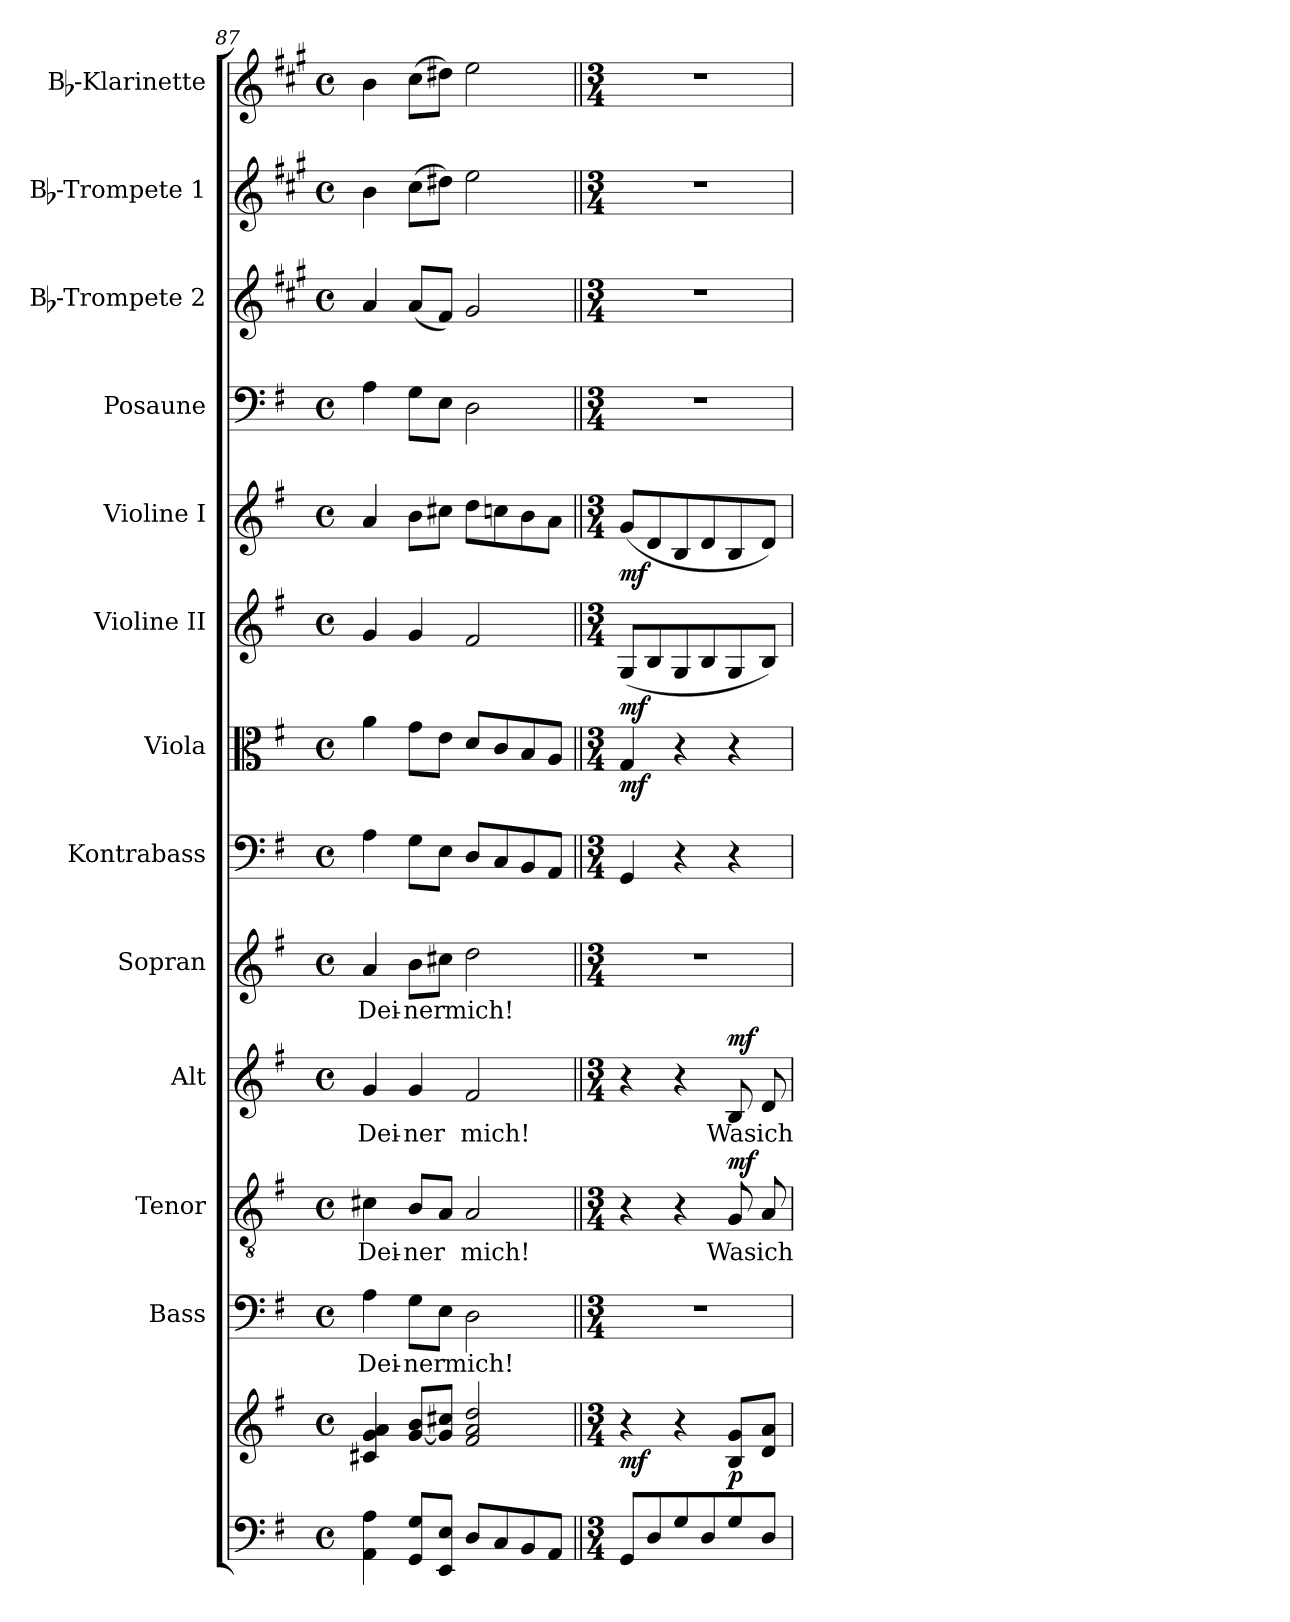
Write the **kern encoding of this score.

**kern	**kern	**dynam	**kern	**text	**kern	**text	**dynam	**kern	**text	**dynam	**kern	**text	**kern	**kern	**dynam	**kern	**dynam	**kern	**dynam	**kern	**kern	**kern	**kern
*part13	*part13	*part13	*part12	*part12	*part11	*part11	*part11	*part10	*part10	*part10	*part9	*part9	*part8	*part7	*part7	*part6	*part6	*part5	*part5	*part4	*part3	*part2	*part1
*staff14	*staff13	*staff13/14	*staff12	*staff12	*staff11	*staff11	*staff11	*staff10	*staff10	*staff10	*staff9	*staff9	*staff8	*staff7	*staff7	*staff6	*staff6	*staff5	*staff5	*staff4	*staff3	*staff2	*staff1
*	*	*	*I"Bass	*	*I"Tenor	*	*	*I"Alt	*	*	*I"Sopran	*	*I"Kontrabass	*I"Viola	*	*I"Violine II	*	*I"Violine I	*	*I"Posaune	*I"Bb-Trompete 2	*I"Bb-Trompete 1	*I"Bb-Klarinette
*	*	*	*I'B.	*	*I'T.	*	*	*I'A.	*	*	*I'S.	*	*I'Kb.	*I'Vla.	*	*I'Vl. II	*	*I'Vl. I	*	*I'Pos.	*I'Bb Trp. 2	*I'Bb Trp. 1	*I'Bb Kl.
*clefF4	*clefG2	*	*clefF4	*	*clefGv2	*	*	*clefG2	*	*	*clefG2	*	*clefF4	*clefC3	*	*clefG2	*	*clefG2	*	*clefF4	*clefG2	*clefG2	*clefG2
*	*	*	*	*	*	*	*	*	*	*	*	*	*ITrd7c12	*	*	*	*	*	*	*	*ITrd1c2	*ITrd1c2	*ITrd1c2
*k[f#]	*k[f#]	*	*k[f#]	*	*k[f#]	*	*	*k[f#]	*	*	*k[f#]	*	*k[f#]	*k[f#]	*	*k[f#]	*	*k[f#]	*	*k[f#]	*k[f#]	*k[f#]	*k[f#]
*G:	*G:	*	*G:	*	*G:	*	*	*G:	*	*	*G:	*	*G:	*G:	*	*G:	*	*G:	*	*G:	*G:	*G:	*G:
*M4/4	*M4/4	*	*M4/4	*	*M4/4	*	*	*M4/4	*	*	*M4/4	*	*M4/4	*M4/4	*	*M4/4	*	*M4/4	*	*M4/4	*M4/4	*M4/4	*M4/4
*met(c)	*met(c)	*	*met(c)	*	*met(c)	*	*	*met(c)	*	*	*met(c)	*	*met(c)	*met(c)	*	*met(c)	*	*met(c)	*	*met(c)	*met(c)	*met(c)	*met(c)
=87	=87	=87	=87	=87	=87	=87	=87	=87	=87	=87	=87	=87	=87	=87	=87	=87	=87	=87	=87	=87	=87	=87	=87
!	!	!	!	!LO:LY:b	!	!LO:LY:b	!	!	!LO:LY:b	!	!	!LO:LY:b	!	!	!	!	!	!	!	!	!	!	!
4AA\ 4A\	4c#X/ 4g/ 4a/	.	4A\	Dei-	4c#X\	Dei-	.	4g/	Dei-	.	4a/	Dei-	4AA\	4a\	.	4g/	.	4a/	.	4A\	4g/	4a\	4a\
!	!	!	!	!LO:LY:b	!	!LO:LY:b	!	!	!LO:LY:b	!	!	!LO:LY:b	!	!	!	!	!	!	!	!	!	!	!
8GG/ 8G/L	[8g/ 8b/L	.	8G\L	-ner	8B/L	-ner	.	4g/	-ner	.	8b\L	-ner	8GG\L	8g\L	.	4g/	.	8b\L	.	8G\L	(<8g/L	(>8b\L	(>8b\L
8EE/ 8E/J	8g/] 8cc#X/J	.	8E\J	.	8A/J	.	.	.	.	.	8cc#X\J	.	8EE\J	8e\J	.	.	.	8cc#X\J	.	8E\J	8e/J)	8cc#X\J)	8cc#X\J)
!	!	!	!	!LO:LY:b	!	!LO:LY:b	!	!	!LO:LY:b	!	!	!LO:LY:b	!	!	!	!	!	!	!	!	!	!	!
8D/L	2f#/ 2a/ 2dd/	.	2D\	mich!	2A/	mich!	.	2f#/	mich!	.	2dd\	mich!	8DD/L	8d/L	.	2f#/	.	8dd\L	.	2D\	2f#/	2dd\	2dd\
8C/	.	.	.	.	.	.	.	.	.	.	.	.	8CC/	8c/	.	.	.	8ccn\	.	.	.	.	.
8BB/	.	.	.	.	.	.	.	.	.	.	.	.	8BBB/	8B/	.	.	.	8b\	.	.	.	.	.
8AA/J	.	.	.	.	.	.	.	.	.	.	.	.	8AAA/J	8A/J	.	.	.	8a\J	.	.	.	.	.
=88||	=88||	=88||	=88||	=88||	=88||	=88||	=88||	=88||	=88||	=88||	=88||	=88||	=88||	=88||	=88||	=88||	=88||	=88||	=88||	=88||	=88||	=88||	=88||
*M3/4	*M3/4	*	*M3/4	*	*M3/4	*	*	*M3/4	*	*	*M3/4	*	*M3/4	*M3/4	*	*M3/4	*	*M3/4	*	*M3/4	*M3/4	*M3/4	*M3/4
!	!	!LO:DY:b	!	!	!	!	!	!	!	!	!	!	!	!	!LO:DY:b	!	!LO:DY:b	!	!LO:DY:b	!	!	!	!
8GG/L	4r	mf	2.r	.	4r	.	.	4r	.	.	2.r	.	4GGG/	4G/	mf	(<8G/L	mf	(<8g/L	mf	2.r	2.r	2.r	2.r
8D/	.	.	.	.	.	.	.	.	.	.	.	.	.	.	.	8B/	.	8d/	.	.	.	.	.
8G/	4r	.	.	.	4r	.	.	4r	.	.	.	.	4r	4r	.	8G/	.	8B/	.	.	.	.	.
8D/	.	.	.	.	.	.	.	.	.	.	.	.	.	.	.	8B/	.	8d/	.	.	.	.	.
!	!	!LO:DY:b	!	!	!	!LO:LY:b	!LO:DY:a	!	!LO:LY:b	!LO:DY:a	!	!	!	!	!	!	!	!	!	!	!	!	!
8G/	8B/ 8g/L	p	.	.	8G/	Was	mf	8B/	Was	mf	.	.	4r	4r	.	8G/	.	8B/	.	.	.	.	.
!	!	!	!	!	!	!LO:LY:b	!	!	!LO:LY:b	!	!	!	!	!	!	!	!	!	!	!	!	!	!
8D/J	8d/ 8a/J	.	.	.	8A/	ich	.	8d/	ich	.	.	.	.	.	.	8B/J)	.	8d/J)	.	.	.	.	.
=	=	=	=	=	=	=	=	=	=	=	=	=	=	=	=	=	=	=	=	=	=	=	=
*-	*-	*-	*-	*-	*-	*-	*-	*-	*-	*-	*-	*-	*-	*-	*-	*-	*-	*-	*-	*-	*-	*-	*-
